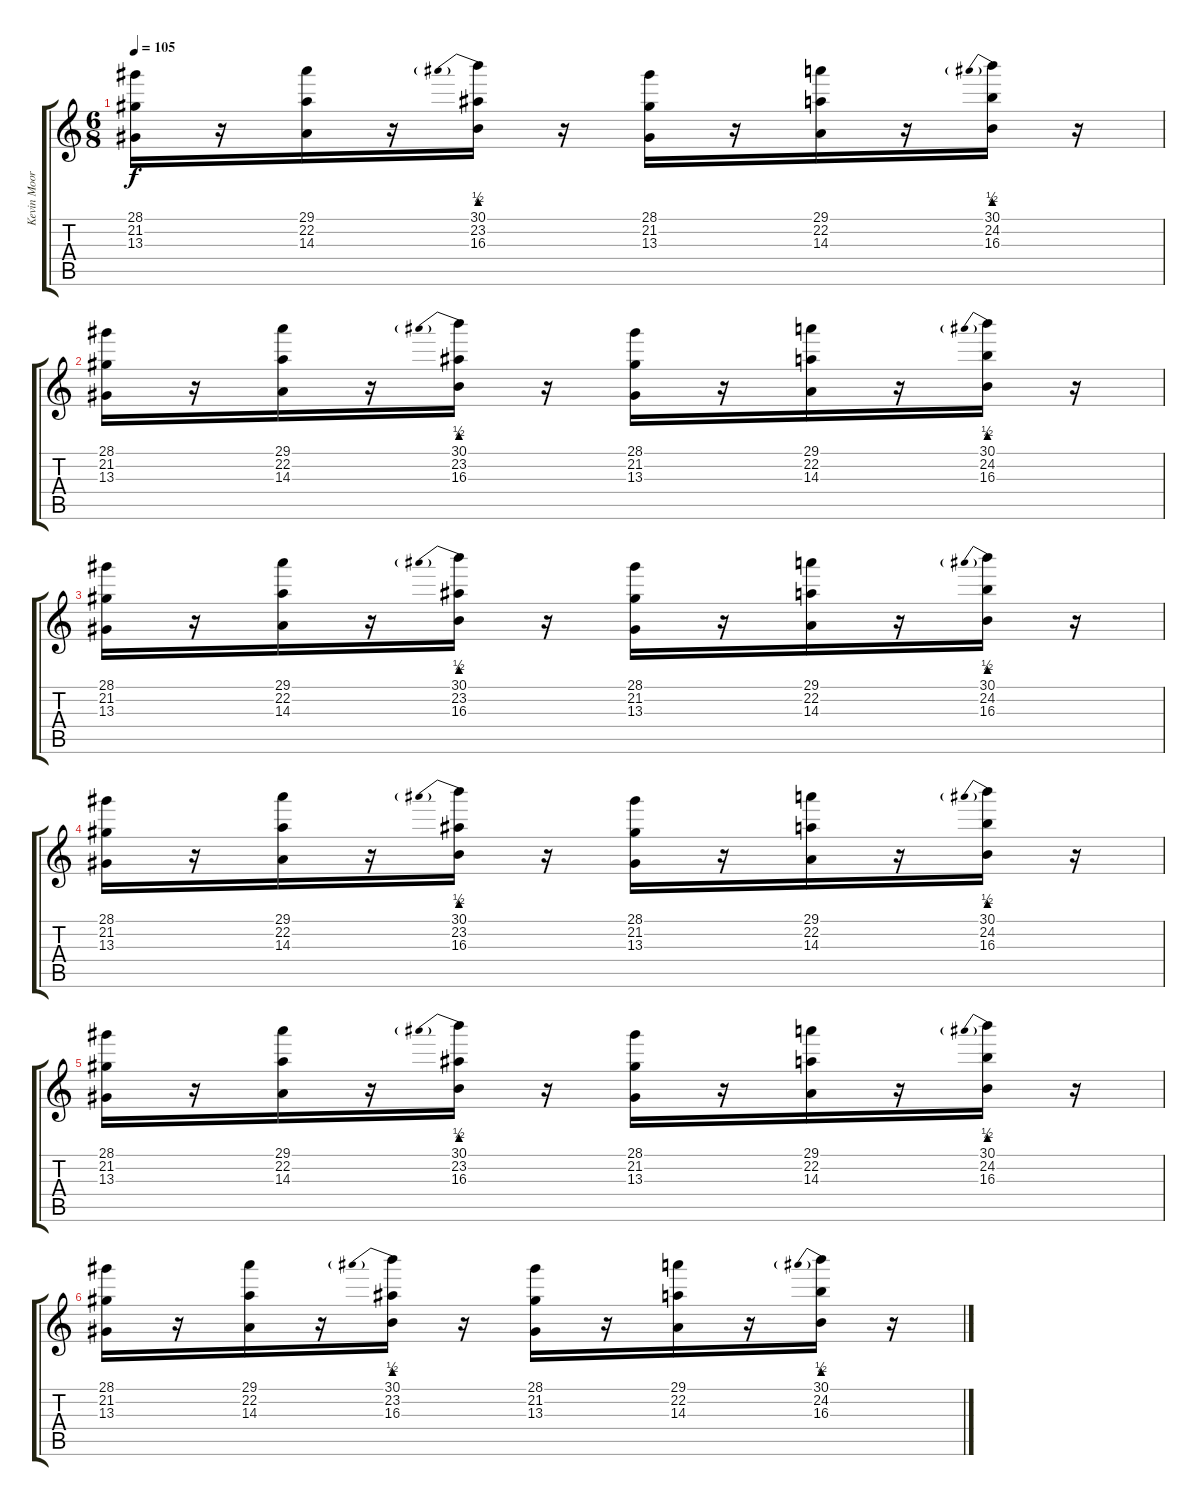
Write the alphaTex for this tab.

\track ("Kevin Moore" "Kevin Moor") {instrument stringensemble1}
\staff {score tabs}
\tuning (E4 B3 G3 D3 A2 E2) {hide}
\ts (6 8)
\tempo 105
\clef g2
\ks c
(28.1 21.2 13.3).16{dy f} r.16 (29.1 22.2 14.3).16 r.16 (30.1{be (prebend 0 2 60 2)} 23.2 16.3).16 r.16 (28.1 21.2 13.3).16 r.16 (29.1 22.2 14.3).16 r.16 (30.1{be (prebend 0 2 60 2)} 24.2 16.3).16 r.16 |
(28.1 21.2 13.3).16 r.16 (29.1 22.2 14.3).16 r.16 (30.1{be (prebend 0 2 60 2)} 23.2 16.3).16 r.16 (28.1 21.2 13.3).16 r.16 (29.1 22.2 14.3).16 r.16 (30.1{be (prebend 0 2 60 2)} 24.2 16.3).16 r.16 |
(28.1 21.2 13.3).16 r.16 (29.1 22.2 14.3).16 r.16 (30.1{be (prebend 0 2 60 2)} 23.2 16.3).16 r.16 (28.1 21.2 13.3).16 r.16 (29.1 22.2 14.3).16 r.16 (30.1{be (prebend 0 2 60 2)} 24.2 16.3).16 r.16 |
(28.1 21.2 13.3).16 r.16 (29.1 22.2 14.3).16 r.16 (30.1{be (prebend 0 2 60 2)} 23.2 16.3).16 r.16 (28.1 21.2 13.3).16 r.16 (29.1 22.2 14.3).16 r.16 (30.1{be (prebend 0 2 60 2)} 24.2 16.3).16 r.16 |
(28.1 21.2 13.3).16 r.16 (29.1 22.2 14.3).16 r.16 (30.1{be (prebend 0 2 60 2)} 23.2 16.3).16 r.16 (28.1 21.2 13.3).16 r.16 (29.1 22.2 14.3).16 r.16 (30.1{be (prebend 0 2 60 2)} 24.2 16.3).16 r.16 |
(28.1 21.2 13.3).16 r.16 (29.1 22.2 14.3).16 r.16 (30.1{be (prebend 0 2 60 2)} 23.2 16.3).16 r.16 (28.1 21.2 13.3).16 r.16 (29.1 22.2 14.3).16 r.16 (30.1{be (prebend 0 2 60 2)} 24.2 16.3).16 r.16
